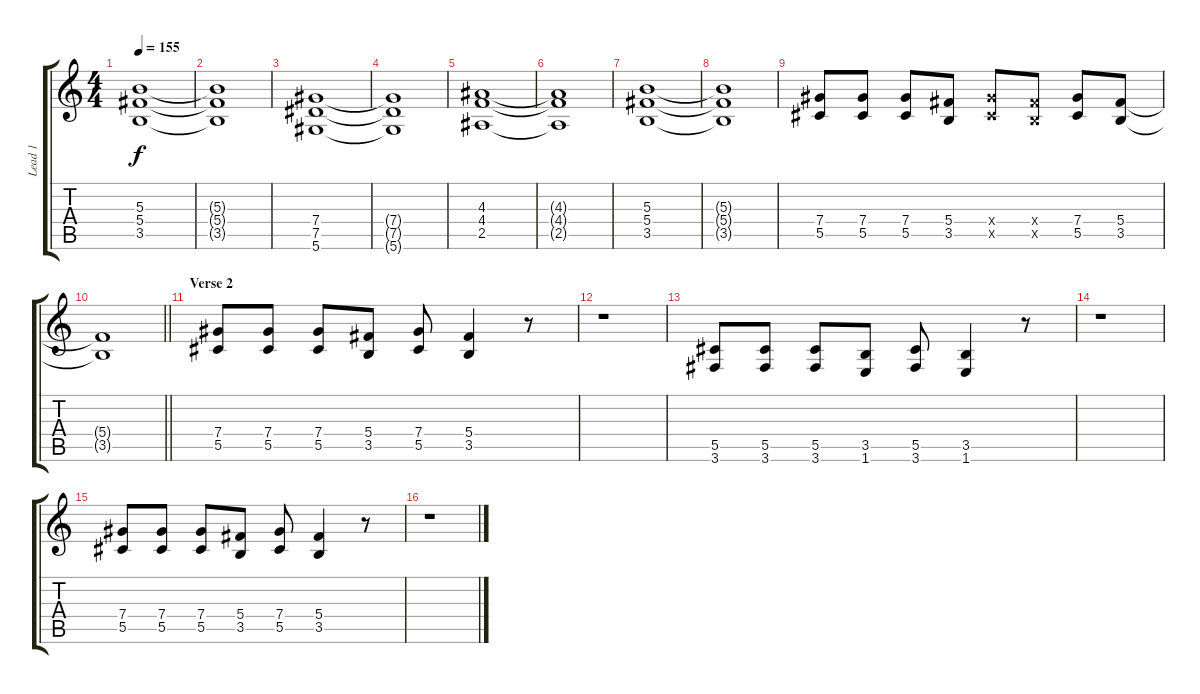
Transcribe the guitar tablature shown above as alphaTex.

\track ("Lead 1" "Lead 1") {instrument distortionguitar}
\staff {score tabs}
\tuning (Eb4 Bb3 Gb3 Db3 Ab2 Eb2) {hide}
\ts (4 4)
\tempo 155
\clef g2
\ks c
(5.3 5.4 3.5).1{dy f} |
(5.3{t} 5.4{t} 3.5{t}).1 |
(7.4 7.5 5.6).1 |
(7.4{t} 7.5{t} 5.6{t}).1 |
(4.3 4.4 2.5).1 |
(4.3{t} 4.4{t} 2.5{t}).1 |
(5.3 5.4 3.5).1 |
(5.3{t} 5.4{t} 3.5{t}).1 |
(7.4 5.5).8 (7.4 5.5).8 (7.4 5.5).8 (5.4 3.5).8 (7.4{x} 5.5{x}).8 (5.4{x} 3.5{x}).8 (7.4 5.5).8 (5.4 3.5).8 |
\barLineRight lightlight
(5.4{t} 3.5{t}).1 |
\section ("" "Verse 2")
(7.4 5.5).8 (7.4 5.5).8 (7.4 5.5).8 (5.4 3.5).8 (7.4 5.5).8 (5.4 3.5).4 r.8 |
r.1 |
(5.5 3.6).8 (5.5 3.6).8 (5.5 3.6).8 (3.5 1.6).8 (5.5 3.6).8 (3.5 1.6).4 r.8 |
r.1 |
(7.4 5.5).8 (7.4 5.5).8 (7.4 5.5).8 (5.4 3.5).8 (7.4 5.5).8 (5.4 3.5).4 r.8 |
r.1
